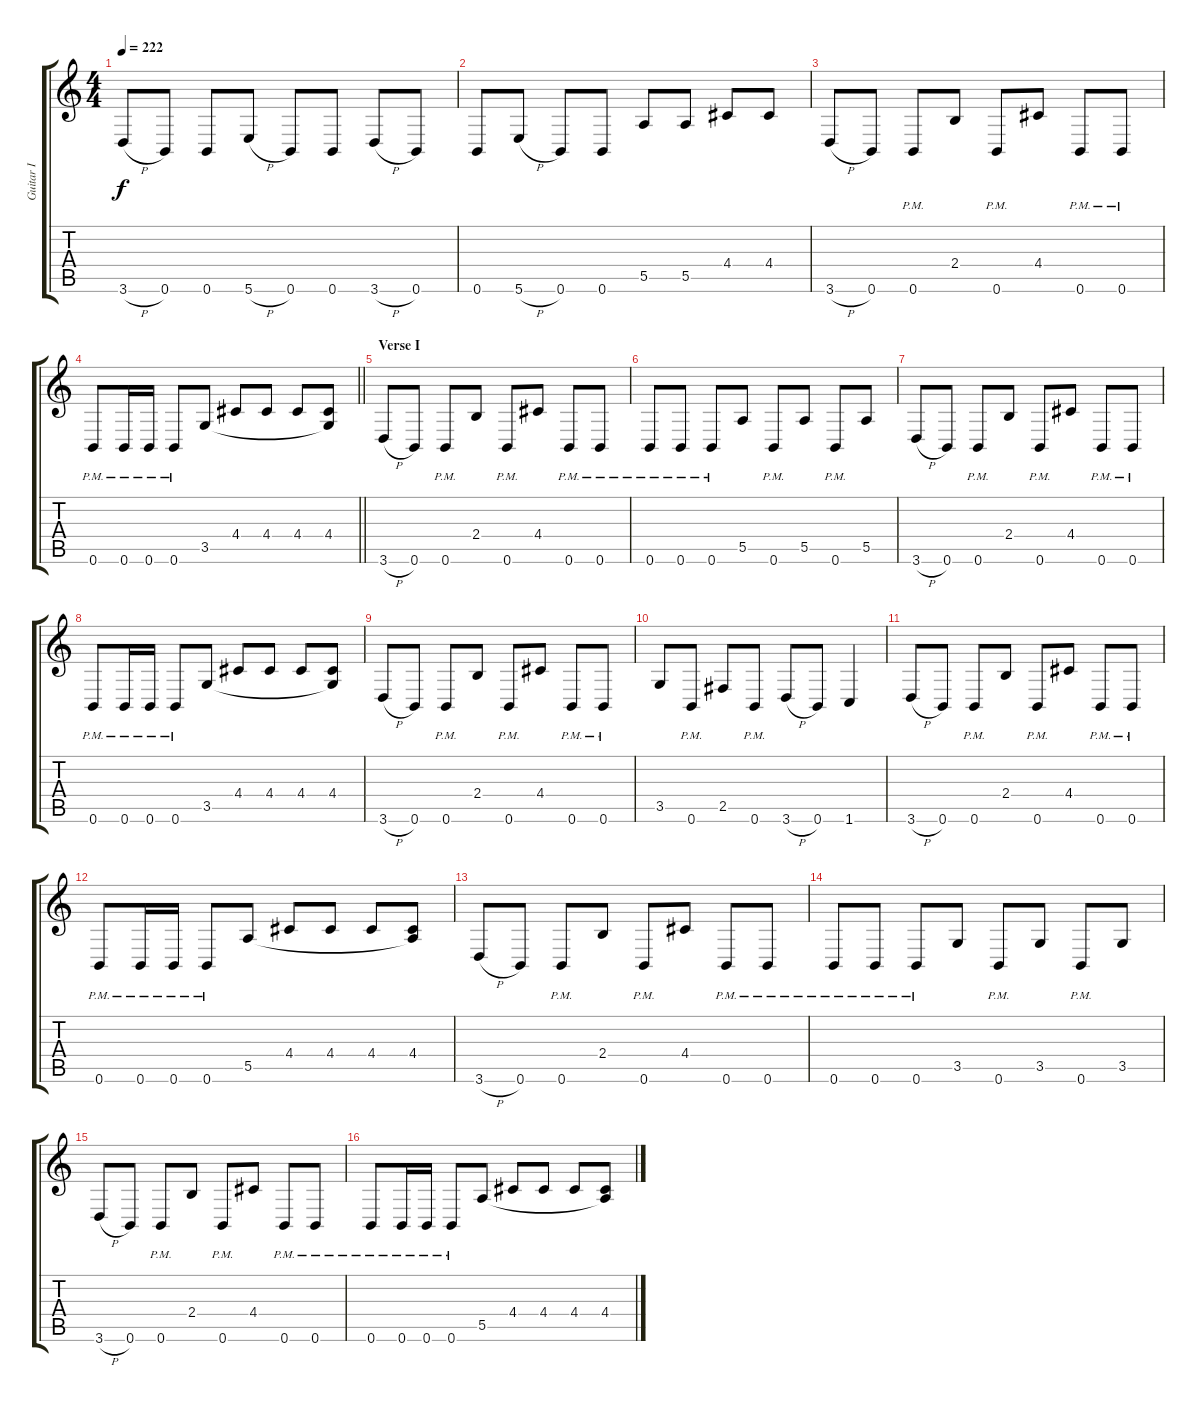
\track ("Guitar I" "Guitar I") {instrument distortionguitar}
\staff {score tabs}
\tuning (B3 Gb3 D3 A2 E2 B1) {hide}
\ts (4 4)
\tempo 222
\clef g2
\ks c
3.6{h}.8{dy f} 0.6.8 0.6.8 5.6{h}.8 0.6.8 0.6.8 3.6{h}.8 0.6.8 |
0.6.8 5.6{h}.8 0.6.8 0.6.8 5.5.8 5.5.8 4.4.8 4.4.8 |
3.6{h}.8 0.6.8 0.6{pm}.8 2.4.8 0.6{pm}.8 4.4.8 0.6{pm}.8 0.6{pm}.8 |
\barLineRight lightlight
0.6{pm}.8 0.6{pm}.16 0.6{pm}.16 0.6{pm}.8 3.5.8 4.4.8 4.4.8 4.4.8 (4.4 3.5{t}).8 |
\section ("" "Verse I")
3.6{h}.8 0.6.8 0.6{pm}.8 2.4.8 0.6{pm}.8 4.4.8 0.6{pm}.8 0.6{pm}.8 |
0.6{pm}.8 0.6{pm}.8 0.6{pm}.8 5.5.8 0.6{pm}.8 5.5.8 0.6{pm}.8 5.5.8 |
3.6{h}.8 0.6.8 0.6{pm}.8 2.4.8 0.6{pm}.8 4.4.8 0.6{pm}.8 0.6{pm}.8 |
0.6{pm}.8 0.6{pm}.16 0.6{pm}.16 0.6{pm}.8 3.5.8 4.4.8 4.4.8 4.4.8 (4.4 3.5{t}).8 |
3.6{h}.8 0.6.8 0.6{pm}.8 2.4.8 0.6{pm}.8 4.4.8 0.6{pm}.8 0.6{pm}.8 |
3.5.8 0.6{pm}.8 2.5.8 0.6{pm}.8 3.6{h}.8 0.6.8 1.6.4 |
3.6{h}.8 0.6.8 0.6{pm}.8 2.4.8 0.6{pm}.8 4.4.8 0.6{pm}.8 0.6{pm}.8 |
0.6{pm}.8 0.6{pm}.16 0.6{pm}.16 0.6{pm}.8 5.5.8 4.4.8 4.4.8 4.4.8 (4.4 5.5{t}).8 |
3.6{h}.8 0.6.8 0.6{pm}.8 2.4.8 0.6{pm}.8 4.4.8 0.6{pm}.8 0.6{pm}.8 |
0.6{pm}.8 0.6{pm}.8 0.6{pm}.8 3.5.8 0.6{pm}.8 3.5.8 0.6{pm}.8 3.5.8 |
3.6{h}.8 0.6.8 0.6{pm}.8 2.4.8 0.6{pm}.8 4.4.8 0.6{pm}.8 0.6{pm}.8 |
0.6{pm}.8 0.6{pm}.16 0.6{pm}.16 0.6{pm}.8 5.5.8 4.4.8 4.4.8 4.4.8 (4.4 5.5{t}).8
